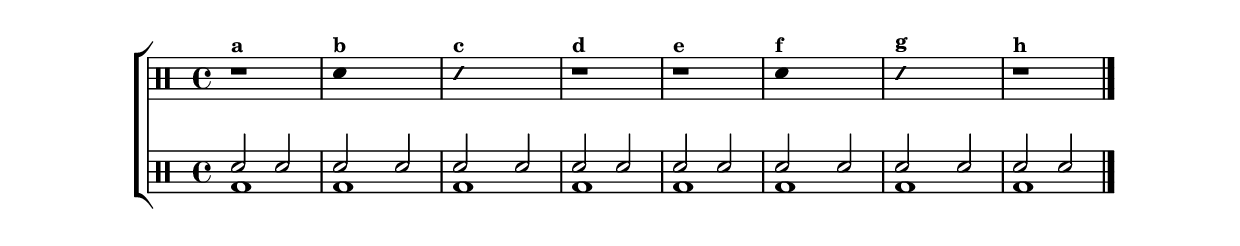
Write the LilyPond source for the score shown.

\version "2.16.0"

%\header {title = "improvisando com a nota do"}

\new ChoirStaff <<

\drummode <<

\drums {

\override Staff.TimeSignature #'style = #'()
\time 4/4
 


r1^\markup {\small \bold {"a"}}

\override Stem #'transparent = ##t

sn4^\markup {\small \bold {"b"}} s2. 

\override NoteHead #'style = #'slash
\override NoteHead #'font-size = #-4

sn4^\markup {\small \bold {"c"}} s2.
r1^\markup {\small \bold {"d"}}

\revert NoteHead #'style 
\revert NoteHead #'font-size

r1^\markup {\small \bold {"e"}} 

\override Stem #'transparent = ##t

sn4^\markup {\small \bold {"f"}} s2.

\override NoteHead #'style = #'slash
\override NoteHead #'font-size = #-4

sn4^\markup {\small \bold {"g"}} s2.

\revert NoteHead #'style
\revert NoteHead #'font-size
	
r1^\markup {\small \bold {"h"}} 

\bar "|."



}

\drums {

\override Staff.TimeSignature #'style = #'()
\time 4/4 

\context DrumVoice = "1" { }
\context DrumVoice = "2" {  }

<<
{ sn2 sn sn2 sn sn2 sn sn2 sn sn2 sn sn2 sn sn2 sn sn2 sn       }
\\{ bd1 bd1 bd1 bd1 bd1 bd1 bd1 bd1   }
>>

\bar "|."

}

>>

>>